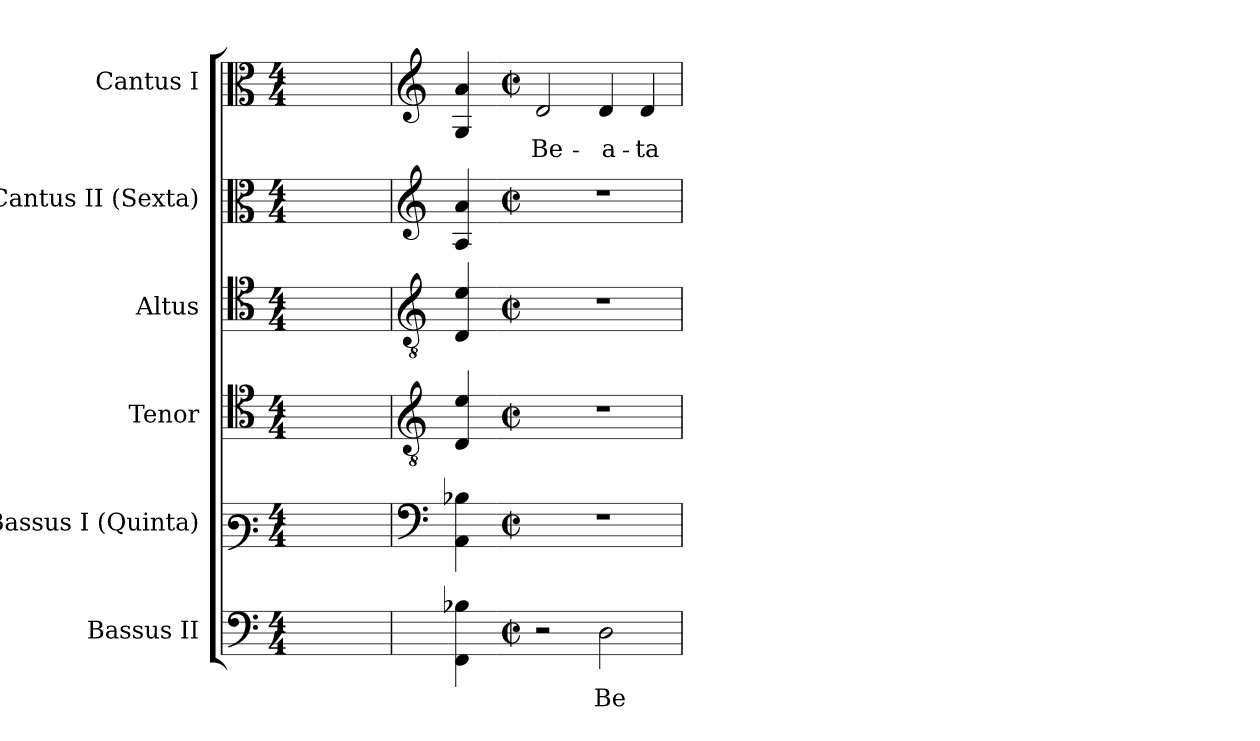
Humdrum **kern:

**kern	**text	**kern	**kern	**kern	**kern	**kern	**text
*part6	*part6	*part5	*part4	*part3	*part2	*part1	*part1
*staff6	*staff6	*staff5	*staff4	*staff3	*staff2	*staff1	*staff1
*I"Bassus II	*	*I"Bassus I (Quinta)	*I"Tenor	*I"Altus	*I"Cantus II (Sexta)	*I"Cantus I	*
*I'B.	*	*I'B.	*I'T.	*I'T.	*I'A.	*I'A.	*
!!LO:PB:g=z
*clefF4	*	*clefF3	*clefC4	*clefC4	*clefC3	*clefC3	*
*	*	*	*ITrd7c12	*ITrd7c12	*	*	*
*k[]	*	*k[]	*k[]	*k[]	*k[]	*k[]	*
*C:	*	*C:	*C:	*C:	*C:	*C:	*
*M4/4	*	*M4/4	*M4/4	*M4/4	*M4/4	*M4/4	*
=1	=1	=1	=1	=1	=1	=1	=1
1ryy	.	1ryy	1ryy	1ryy	1ryy	1ryy	.
=2	=2	=2	=2	=2	=2	=2	=2
*	*	*clefF4	*clefGv2	*clefGv2	*clefG2	*clefG2	*
4FFi\ 4B-Xi	.	4AAi\ 4B-Xi	4DDi/ 4Ei	4DDi/ 4Ei	4Ai/ 4ai	4Gi/ 4ai	.
=1-	=1-	=1-	=1-	=1-	=1-	=1-	=1-
*M2/2	*	*M2/2	*M2/2	*M2/2	*M2/2	*M2/2	*
*met(c|)	*	*met(c|)	*met(c|)	*met(c|)	*met(c|)	*met(c|)	*
!	!	!	!	!	!	!	!LO:LY:b:color=#000000
2r	.	1r	1r	1r	1r	2di/	Be-
!	!LO:LY:b:color=#000000	!	!	!	!	!	!
!	!	!	!	!	!	!	!LO:LY:b:color=#000000
2Di\	Be-	.	.	.	.	4di/	-a-
!	!	!	!	!	!	!	!LO:LY:b:color=#000000
.	.	.	.	.	.	4di/	-ta
=	=	=	=	=	=	=	=
*-	*-	*-	*-	*-	*-	*-	*-
